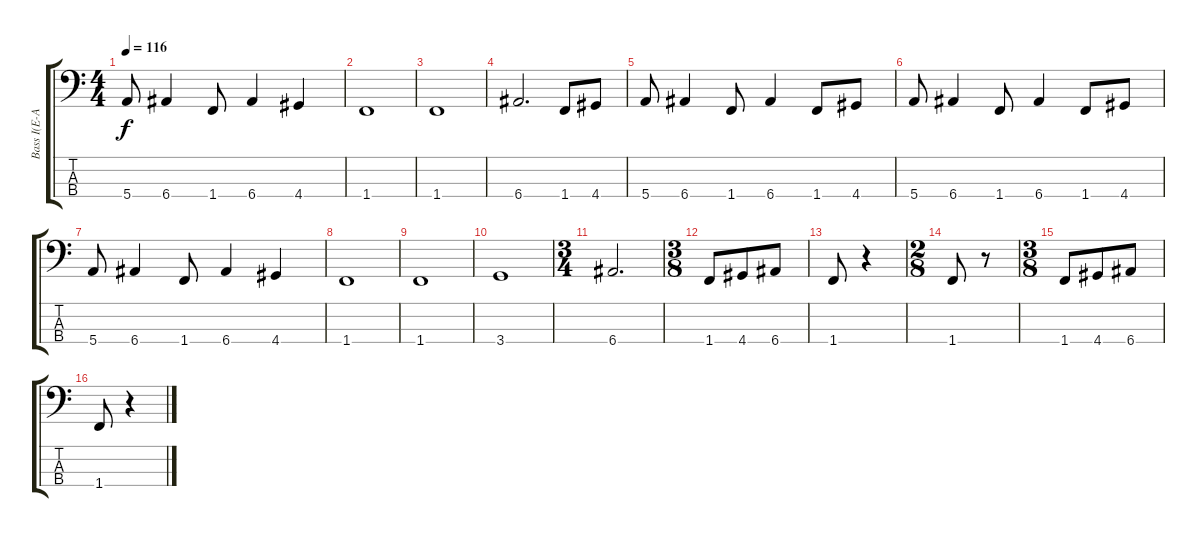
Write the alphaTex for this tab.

\track ("Bass I(E-A-D-G)" "Bass I(E-A") {instrument electricbassfinger}
\staff {score tabs}
\tuning (G2 D2 A1 E1) {hide}
\ts (4 4)
\tempo 116
\clef f4
\ks c
5.4.8{dy f} 6.4.4 1.4.8 6.4.4 4.4.4 |
1.4.1 |
1.4.1 |
6.4.2{d} 1.4.8 4.4.8 |
5.4.8 6.4.4 1.4.8 6.4.4 1.4.8 4.4.8 |
5.4.8 6.4.4 1.4.8 6.4.4 1.4.8 4.4.8 |
5.4.8 6.4.4 1.4.8 6.4.4 4.4.4 |
1.4.1 |
1.4.1 |
3.4.1 |
\ts (3 4)
6.4.2{d} |
\ts (3 8)
1.4.8 4.4.8 6.4.8 |
1.4.8 r.4 |
\ts (2 8)
1.4.8 r.8 |
\ts (3 8)
1.4.8 4.4.8 6.4.8 |
1.4.8 r.4
